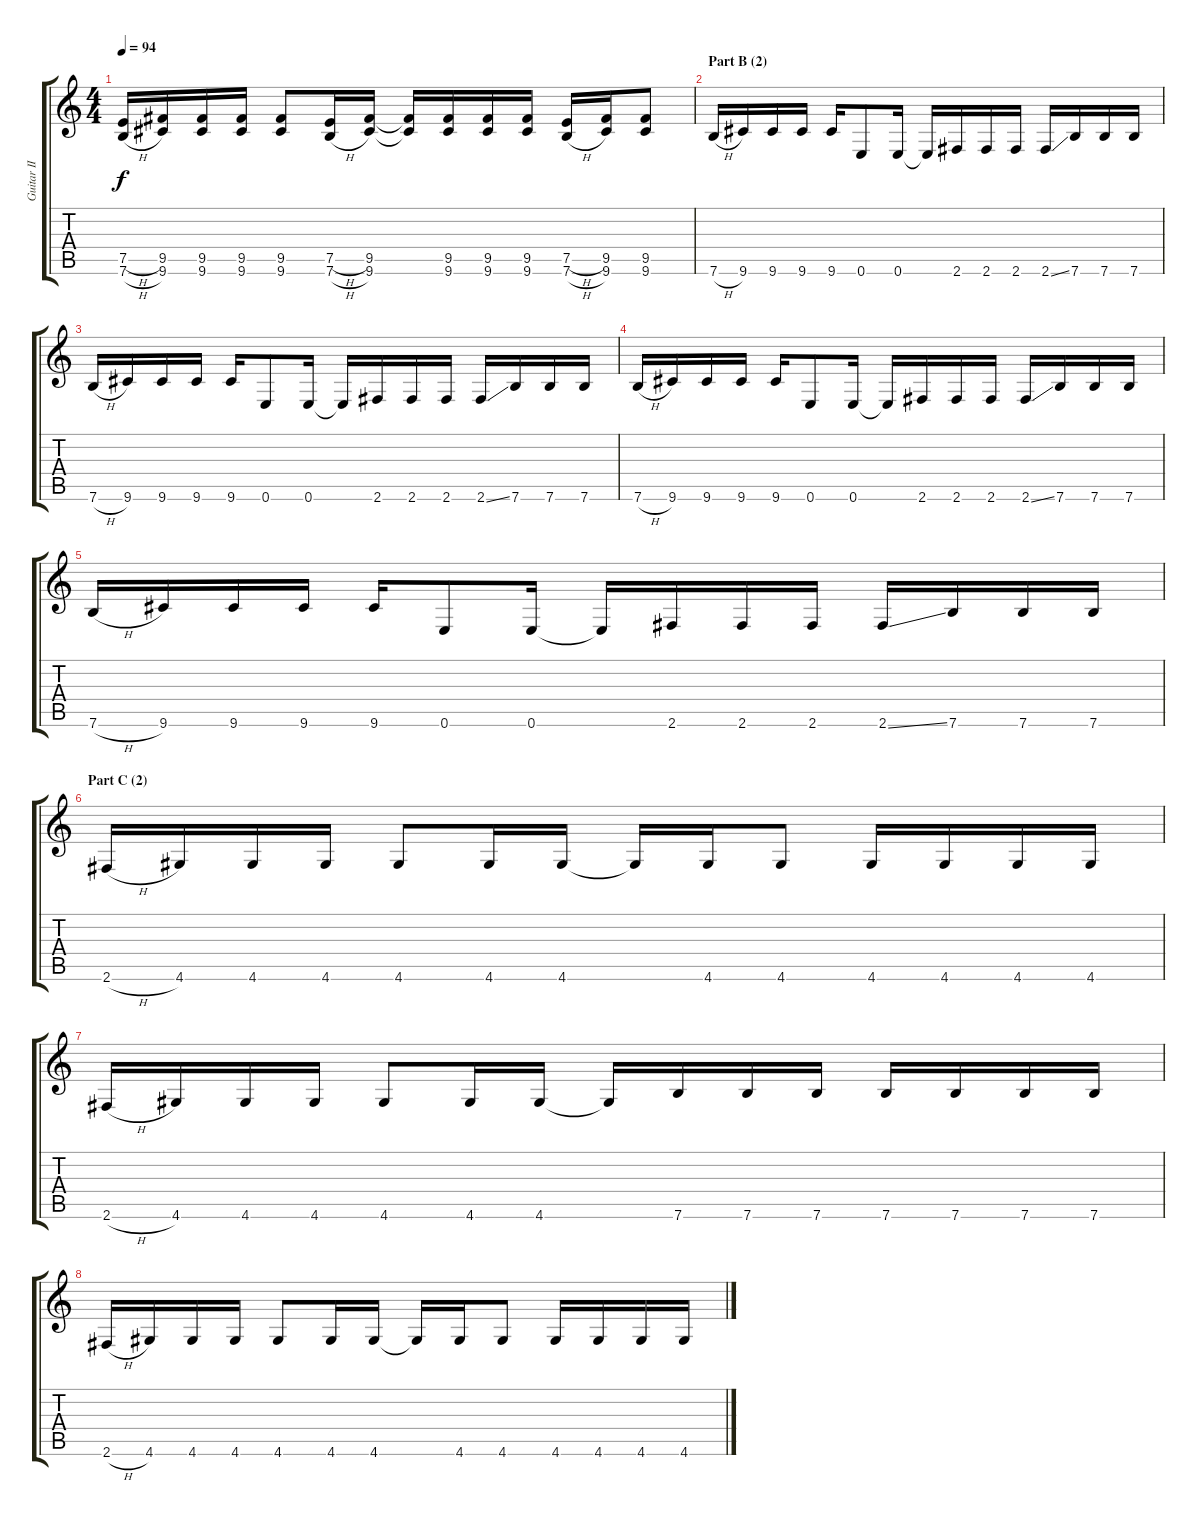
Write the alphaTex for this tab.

\track ("Guitar II" "Guitar II") {instrument distortionguitar}
\staff {score tabs}
\tuning (E4 B3 G3 D3 A2 E2) {hide}
\ts (4 4)
\tempo 94
\clef g2
\ks c
(7.5{h} 7.6{h}).16{dy f} (9.5 9.6).16 (9.5 9.6).16 (9.5 9.6).16 (9.5 9.6).8 (7.5{h} 7.6{h}).16 (9.5 9.6).16 (9.5{t} 9.6{t}).16 (9.5 9.6).16 (9.5 9.6).16 (9.5 9.6).16 (7.5{h} 7.6{h}).16 (9.5 9.6).16 (9.5 9.6).8 |
\section ("" "Part B (2)")
7.6{h}.16 9.6.16 9.6.16 9.6.16 9.6.16 0.6.8 0.6.16 0.6{t}.16 2.6.16 2.6.16 2.6.16 2.6{ss}.16 7.6.16 7.6.16 7.6.16 |
7.6{h}.16 9.6.16 9.6.16 9.6.16 9.6.16 0.6.8 0.6.16 0.6{t}.16 2.6.16 2.6.16 2.6.16 2.6{ss}.16 7.6.16 7.6.16 7.6.16 |
7.6{h}.16 9.6.16 9.6.16 9.6.16 9.6.16 0.6.8 0.6.16 0.6{t}.16 2.6.16 2.6.16 2.6.16 2.6{ss}.16 7.6.16 7.6.16 7.6.16 |
7.6{h}.16 9.6.16 9.6.16 9.6.16 9.6.16 0.6.8 0.6.16 0.6{t}.16 2.6.16 2.6.16 2.6.16 2.6{ss}.16 7.6.16 7.6.16 7.6.16 |
\section ("" "Part C (2)")
2.6{h}.16 4.6.16 4.6.16 4.6.16 4.6.8 4.6.16 4.6.16 4.6{t}.16 4.6.16 4.6.8 4.6.16 4.6.16 4.6.16 4.6.16 |
2.6{h}.16 4.6.16 4.6.16 4.6.16 4.6.8 4.6.16 4.6.16 4.6{t}.16 7.6.16 7.6.16 7.6.16 7.6.16 7.6.16 7.6.16 7.6.16 |
2.6{h}.16 4.6.16 4.6.16 4.6.16 4.6.8 4.6.16 4.6.16 4.6{t}.16 4.6.16 4.6.8 4.6.16 4.6.16 4.6.16 4.6.16
